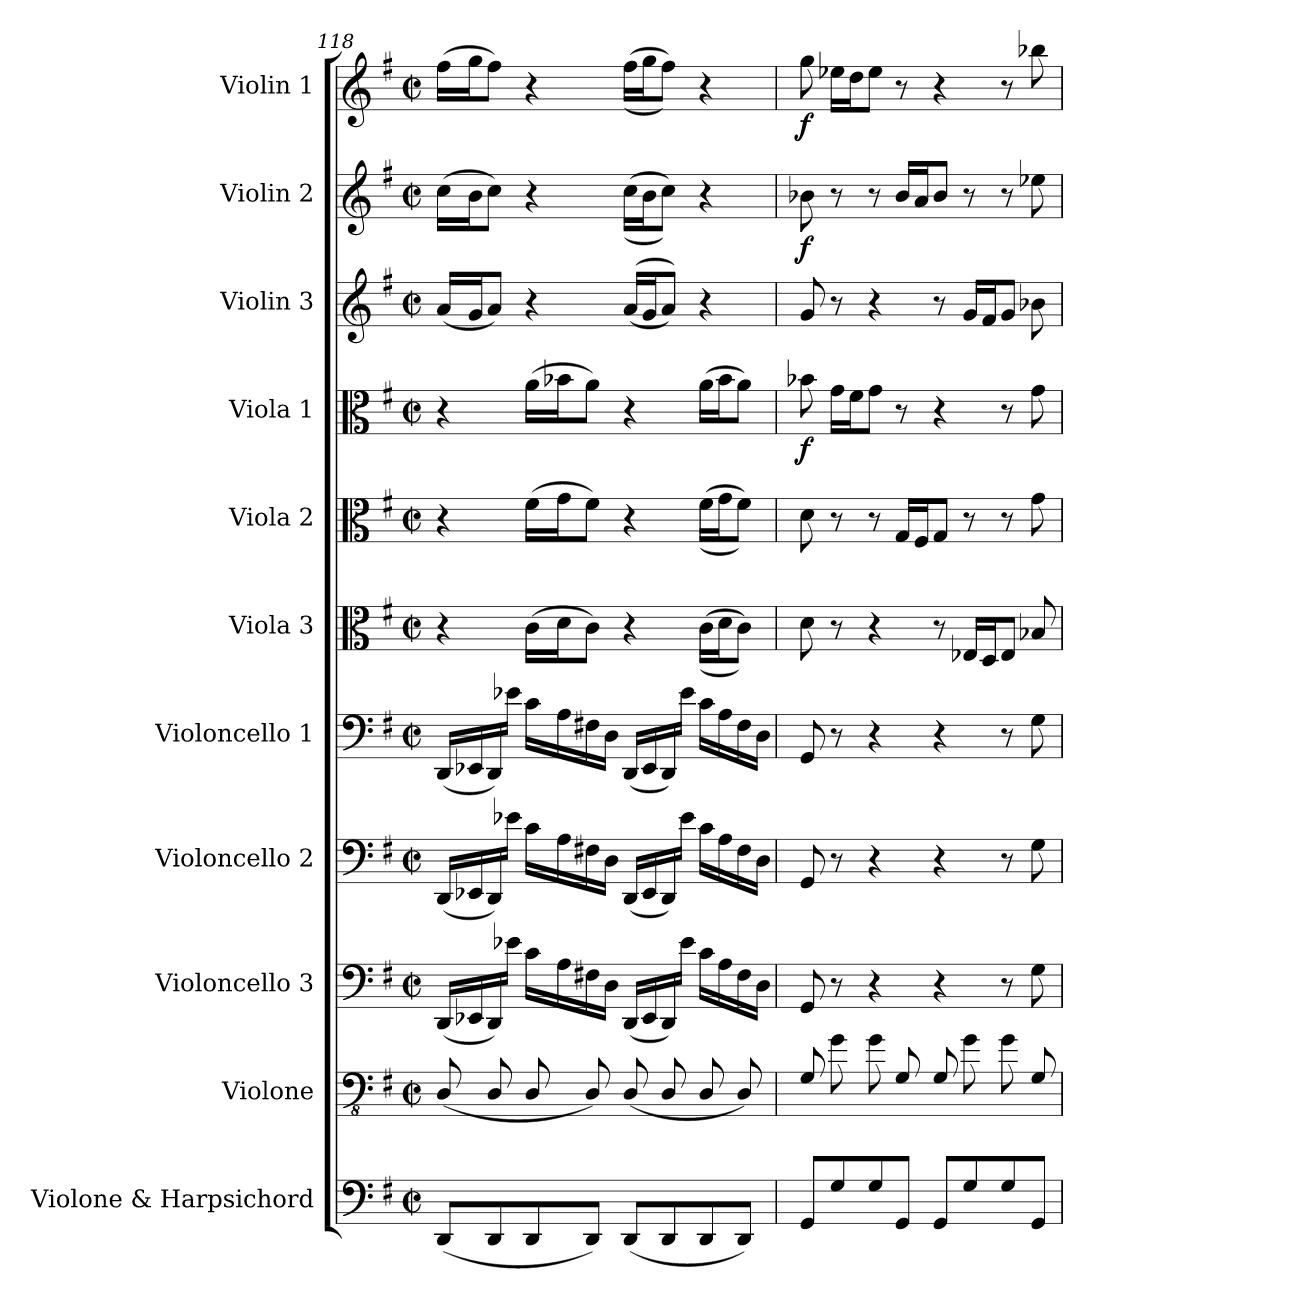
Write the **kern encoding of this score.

**kern	**kern	**kern	**kern	**kern	**kern	**dynam	**kern	**dynam	**kern	**dynam	**kern	**dynam	**kern	**dynam	**kern	**dynam
*part11	*part10	*part9	*part8	*part7	*part6	*part6	*part5	*part5	*part4	*part4	*part3	*part3	*part2	*part2	*part1	*part1
*staff11	*staff10	*staff9	*staff8	*staff7	*staff6	*staff6	*staff5	*staff5	*staff4	*staff4	*staff3	*staff3	*staff2	*staff2	*staff1	*staff1
*I"Violone &amp; Harpsichord	*I"Violone	*I"Violoncello 3	*I"Violoncello 2	*I"Violoncello 1	*I"Viola 3	*	*I"Viola 2	*	*I"Viola 1	*	*I"Violin 3	*	*I"Violin 2	*	*I"Violin 1	*
*I'Vne. &amp; Hch.	*I'Vne.	*I'Vc. 3	*I'Vc. 2	*I'Vc. 1	*I'Vla. 3	*	*I'Vla. 2	*	*I'Vla. 1	*	*I'Vln. 3	*	*I'Vln. 2	*	*I'Vln. 1	*
*clefF4	*clefFv4	*clefF4	*clefF4	*clefF4	*clefC3	*	*clefC3	*	*clefC3	*	*clefG2	*	*clefG2	*	*clefG2	*
*	*ITrd7c12	*	*	*	*	*	*	*	*	*	*	*	*	*	*	*
*k[f#]	*k[f#]	*k[f#]	*k[f#]	*k[f#]	*k[f#]	*	*k[f#]	*	*k[f#]	*	*k[f#]	*	*k[f#]	*	*k[f#]	*
*M4/4	*M4/4	*M4/4	*M4/4	*M4/4	*M4/4	*	*M4/4	*	*M4/4	*	*M4/4	*	*M4/4	*	*M4/4	*
*met(c|)	*met(c|)	*met(c|)	*met(c|)	*met(c|)	*met(c|)	*	*met(c|)	*	*met(c|)	*	*met(c|)	*	*met(c|)	*	*met(c|)	*
=118	=118	=118	=118	=118	=118	=118	=118	=118	=118	=118	=118	=118	=118	=118	=118	=118
(8DD/L	(8DDD/	(16DD/LL	(16DD/LL	(16DD/LL	4r	.	4r	.	4r	.	(16a/LL	.	(16cc\LL	.	(16ff#\LL	.
.	.	16EE-X/	16EE-X/	16EE-X/	.	.	.	.	.	.	16g/J	.	16b\J	.	16gg\J	.
8DD/	8DDD/	16DD/)	16DD/)	16DD/)	.	.	.	.	.	.	8a/J)	.	8cc\J)	.	8ff#\J)	.
.	.	16e-X\JJ	16e-X\JJ	16e-X\JJ	.	.	.	.	.	.	.	.	.	.	.	.
8DD/	8DDD/	16c\LL	16c\LL	16c\LL	(16c\LL	.	(16f#\LL	.	(16a\LL	.	4r	.	4r	.	4r	.
.	.	16A\	16A\	16A\	16d\J	.	16g\J	.	16b-X\J	.	.	.	.	.	.	.
8DD/J)	8DDD/)	16F#X\	16F#X\	16F#X\	8c\J)	.	8f#\J)	.	8a\J)	.	.	.	.	.	.	.
.	.	16D\JJ	16D\JJ	16D\JJ	.	.	.	.	.	.	.	.	.	.	.	.
(8DD/L	(8DDD/	(16DD/LL	(16DD/LL	(16DD/LL	4r	.	4r	.	4r	.	((16a/LL	.	((16cc\LL	.	((16ff#\LL	.
.	.	16EE-/	16EE-/	16EE-/	.	.	.	.	.	.	16g/J	.	16b\J	.	16gg\J	.
8DD/	8DDD/	16DD/)	16DD/)	16DD/)	.	.	.	.	.	.	8a/J))	.	8cc\J))	.	8ff#\J))	.
.	.	16e-\JJ	16e-\JJ	16e-\JJ	.	.	.	.	.	.	.	.	.	.	.	.
8DD/	8DDD/	16c\LL	16c\LL	16c\LL	((16c\LL	.	((16f#\LL	.	(16a\LL	.	4r	.	4r	.	4r	.
.	.	16A\	16A\	16A\	16d\J	.	16g\J	.	16b-\J	.	.	.	.	.	.	.
8DD/J)	8DDD/)	16F#\	16F#\	16F#\	8c\J))	.	8f#\J))	.	8a\J)	.	.	.	.	.	.	.
.	.	16D\JJ	16D\JJ	16D\JJ	.	.	.	.	.	.	.	.	.	.	.	.
!!LO:PB:g=z
=119	=119	=119	=119	=119	=119	=119	=119	=119	=119	=119	=119	=119	=119	=119	=119	=119
!	!	!	!	!	!	!LO:DY:b	!	!LO:DY:b	!	!LO:DY:b	!	!LO:DY:b	!	!LO:DY:b	!	!LO:DY:b
8GG/L	8GGG/	8GG/	8GG/	8GG/	8d\	other-dynamics	8d\	other-dynamics	8b-X\	f	8g/	other-dynamics	8b-X\	f	8gg\	f
8G/	8GG\	8r	8r	8r	8r	.	8r	.	16g\LL	.	8r	.	8r	.	16ee-X\LL	.
.	.	.	.	.	.	.	.	.	16f#\J	.	.	.	.	.	16dd\J	.
8G/	8GG\	4r	4r	4r	4r	.	8r	.	8g\J	.	4r	.	8r	.	8ee-\J	.
8GG/J	8GGG/	.	.	.	.	.	16G/LL	.	8r	.	.	.	16b-/LL	.	8r	.
.	.	.	.	.	.	.	16F#/J	.	.	.	.	.	16a/J	.	.	.
8GG/L	8GGG/	4r	4r	4r	8r	.	8G/J	.	4r	.	8r	.	8b-/J	.	4r	.
8G/	8GG\	.	.	.	16E-X/LL	.	8r	.	.	.	16g/LL	.	8r	.	.	.
.	.	.	.	.	16D/J	.	.	.	.	.	16f#/J	.	.	.	.	.
8G/	8GG\	8r	8r	8r	8E-/J	.	8r	.	8r	.	8g/J	.	8r	.	8r	.
8GG/J	8GGG/	8G\	8G\	8G\	8B-X/	.	8g\	.	8g\	.	8b-X\	.	8ee-X\	.	8bb-X\	.
=	=	=	=	=	=	=	=	=	=	=	=	=	=	=	=	=
*-	*-	*-	*-	*-	*-	*-	*-	*-	*-	*-	*-	*-	*-	*-	*-	*-
